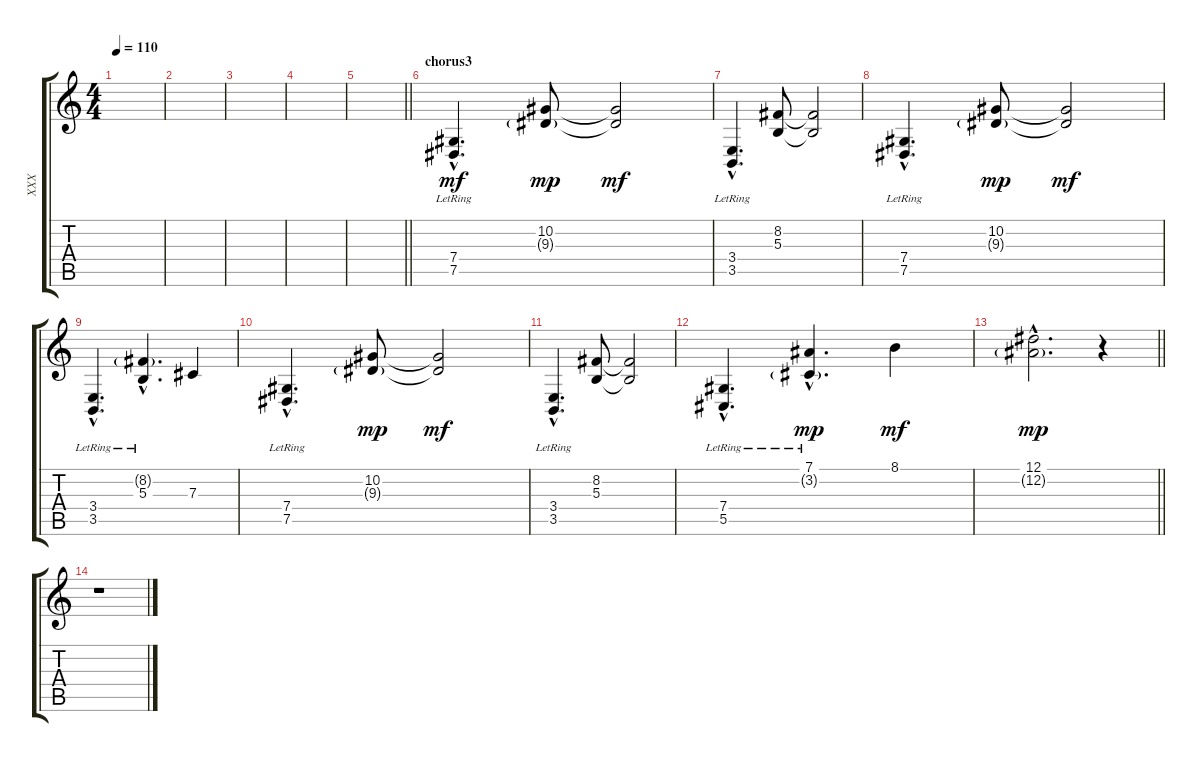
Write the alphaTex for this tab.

\track ("XXX" "XXX") {instrument stringensemble2}
\staff {score tabs}
\tuning (Eb4 Bb3 Gb3 Db3 Ab2 Db2) {hide}
\ts (4 4)
\tempo 110
\clef g2
\ks c
|
|
|
|
\barLineRight lightlight
|
\section ("" "chorus3")
(7.4{hac lr} 7.5{hac lr}).4{d dy mf} (10.2 9.3{g}).8{dy mp} (10.2{t} 9.3{t}).2{dy mf} |
(3.4{hac lr} 3.5{hac lr}).4{d} (8.2 5.3).8 (8.2{t} 5.3{t}).2 |
(7.4{hac lr} 7.5{hac lr}).4{d} (10.2 9.3{g}).8{dy mp} (10.2{t} 9.3{t}).2{dy mf} |
(3.4{hac lr} 3.5{hac lr}).4{d} (8.2{g hac lr} 5.3{hac}).4{d} 7.3.4 |
(7.4{hac lr} 7.5{hac lr}).4{d} (10.2 9.3{g}).8{dy mp} (10.2{t} 9.3{t}).2{dy mf} |
(3.4{hac lr} 3.5{hac lr}).4{d} (8.2 5.3).8 (8.2{t} 5.3{t}).2 |
(7.4{hac lr} 5.5{hac lr}).4{d} (7.1{hac} 3.2{g hac lr}).4{d dy mp} 8.1.4{dy mf} |
\barLineRight lightlight
(12.1{hac} 12.2{g hac}).2{d dy mp} r.4 |
r.1
